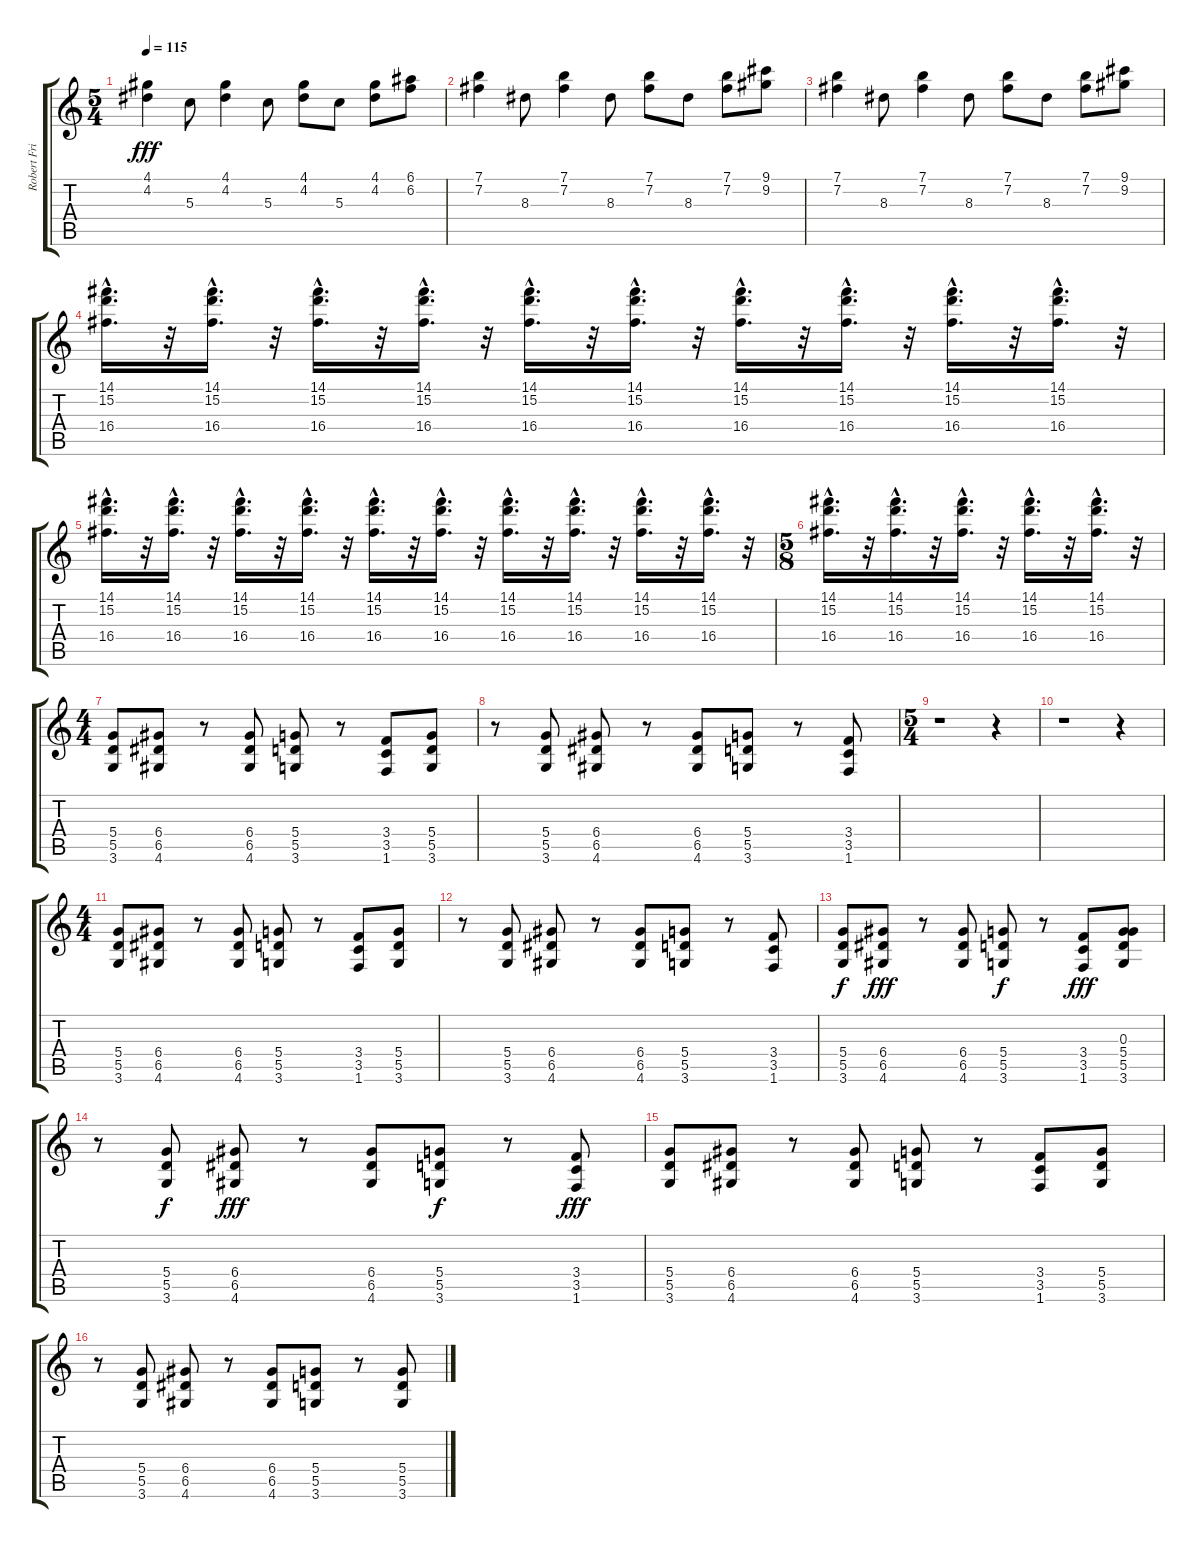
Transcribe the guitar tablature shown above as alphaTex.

\track ("Robert Fripp Guitar" "Robert Fri") {instrument electricguitarclean}
\staff {score tabs}
\tuning (E4 B3 G3 D3 A2 E2) {hide}
\ts (5 4)
\tempo 115
\clef g2
\ks c
(4.1 4.2).4{dy fff} 5.3.8 (4.1 4.2).4 5.3.8 (4.1 4.2).8 5.3.8 (4.1 4.2).8 (6.1 6.2).8 |
(7.1 7.2).4 8.3.8 (7.1 7.2).4 8.3.8 (7.1 7.2).8 8.3.8 (7.1 7.2).8 (9.1 9.2).8 |
(7.1 7.2).4 8.3.8 (7.1 7.2).4 8.3.8 (7.1 7.2).8 8.3.8 (7.1 7.2).8 (9.1 9.2).8 |
(14.1{hac} 15.2{hac} 16.4{hac}).16{d} r.32 (14.1{hac} 15.2{hac} 16.4{hac}).16{d} r.32 (14.1{hac} 15.2{hac} 16.4{hac}).16{d} r.32 (14.1{hac} 15.2{hac} 16.4{hac}).16{d} r.32 (14.1{hac} 15.2{hac} 16.4{hac}).16{d} r.32 (14.1{hac} 15.2{hac} 16.4{hac}).16{d} r.32 (14.1{hac} 15.2{hac} 16.4{hac}).16{d} r.32 (14.1{hac} 15.2{hac} 16.4{hac}).16{d} r.32 (14.1{hac} 15.2{hac} 16.4{hac}).16{d} r.32 (14.1{hac} 15.2{hac} 16.4{hac}).16{d} r.32 |
(14.1{hac} 15.2{hac} 16.4{hac}).16{d} r.32 (14.1{hac} 15.2{hac} 16.4{hac}).16{d} r.32 (14.1{hac} 15.2{hac} 16.4{hac}).16{d} r.32 (14.1{hac} 15.2{hac} 16.4{hac}).16{d} r.32 (14.1{hac} 15.2{hac} 16.4{hac}).16{d} r.32 (14.1{hac} 15.2{hac} 16.4{hac}).16{d} r.32 (14.1{hac} 15.2{hac} 16.4{hac}).16{d} r.32 (14.1{hac} 15.2{hac} 16.4{hac}).16{d} r.32 (14.1{hac} 15.2{hac} 16.4{hac}).16{d} r.32 (14.1{hac} 15.2{hac} 16.4{hac}).16{d} r.32 |
\ts (5 8)
(14.1{hac} 15.2{hac} 16.4{hac}).16{d} r.32 (14.1{hac} 15.2{hac} 16.4{hac}).16{d} r.32 (14.1{hac} 15.2{hac} 16.4{hac}).16{d} r.32 (14.1{hac} 15.2{hac} 16.4{hac}).16{d} r.32 (14.1{hac} 15.2{hac} 16.4{hac}).16{d} r.32 |
\ts (4 4)
(5.4 5.5 3.6).8 (6.4 6.5 4.6).8 r.8 (6.4 6.5 4.6).8 (5.4 5.5 3.6).8 r.8 (3.4 3.5 1.6).8 (5.4 5.5 3.6).8 |
r.8 (5.4 5.5 3.6).8 (6.4 6.5 4.6).8 r.8 (6.4 6.5 4.6).8 (5.4 5.5 3.6).8 r.8 (3.4 3.5 1.6).8 |
\ts (5 4)
r.1 r.4 |
r.1 r.4 |
\ts (4 4)
(5.4 5.5 3.6).8 (6.4 6.5 4.6).8 r.8 (6.4 6.5 4.6).8 (5.4 5.5 3.6).8 r.8 (3.4 3.5 1.6).8 (5.4 5.5 3.6).8 |
r.8 (5.4 5.5 3.6).8 (6.4 6.5 4.6).8 r.8 (6.4 6.5 4.6).8 (5.4 5.5 3.6).8 r.8 (3.4 3.5 1.6).8 |
(5.4 5.5 3.6).8{dy f} (6.4 6.5 4.6).8{dy fff} r.8 (6.4 6.5 4.6).8 (5.4 5.5 3.6).8{dy f} r.8 (3.4 3.5 1.6).8{dy fff} (0.3 5.4 5.5 3.6).8 |
r.8 (5.4 5.5 3.6).8{dy f} (6.4 6.5 4.6).8{dy fff} r.8 (6.4 6.5 4.6).8 (5.4 5.5 3.6).8{dy f} r.8 (3.4 3.5 1.6).8{dy fff} |
(5.4 5.5 3.6).8 (6.4 6.5 4.6).8 r.8 (6.4 6.5 4.6).8 (5.4 5.5 3.6).8 r.8 (3.4 3.5 1.6).8 (5.4 5.5 3.6).8 |
r.8 (5.4 5.5 3.6).8 (6.4 6.5 4.6).8 r.8 (6.4 6.5 4.6).8 (5.4 5.5 3.6).8 r.8 (5.4 5.5 3.6).8
